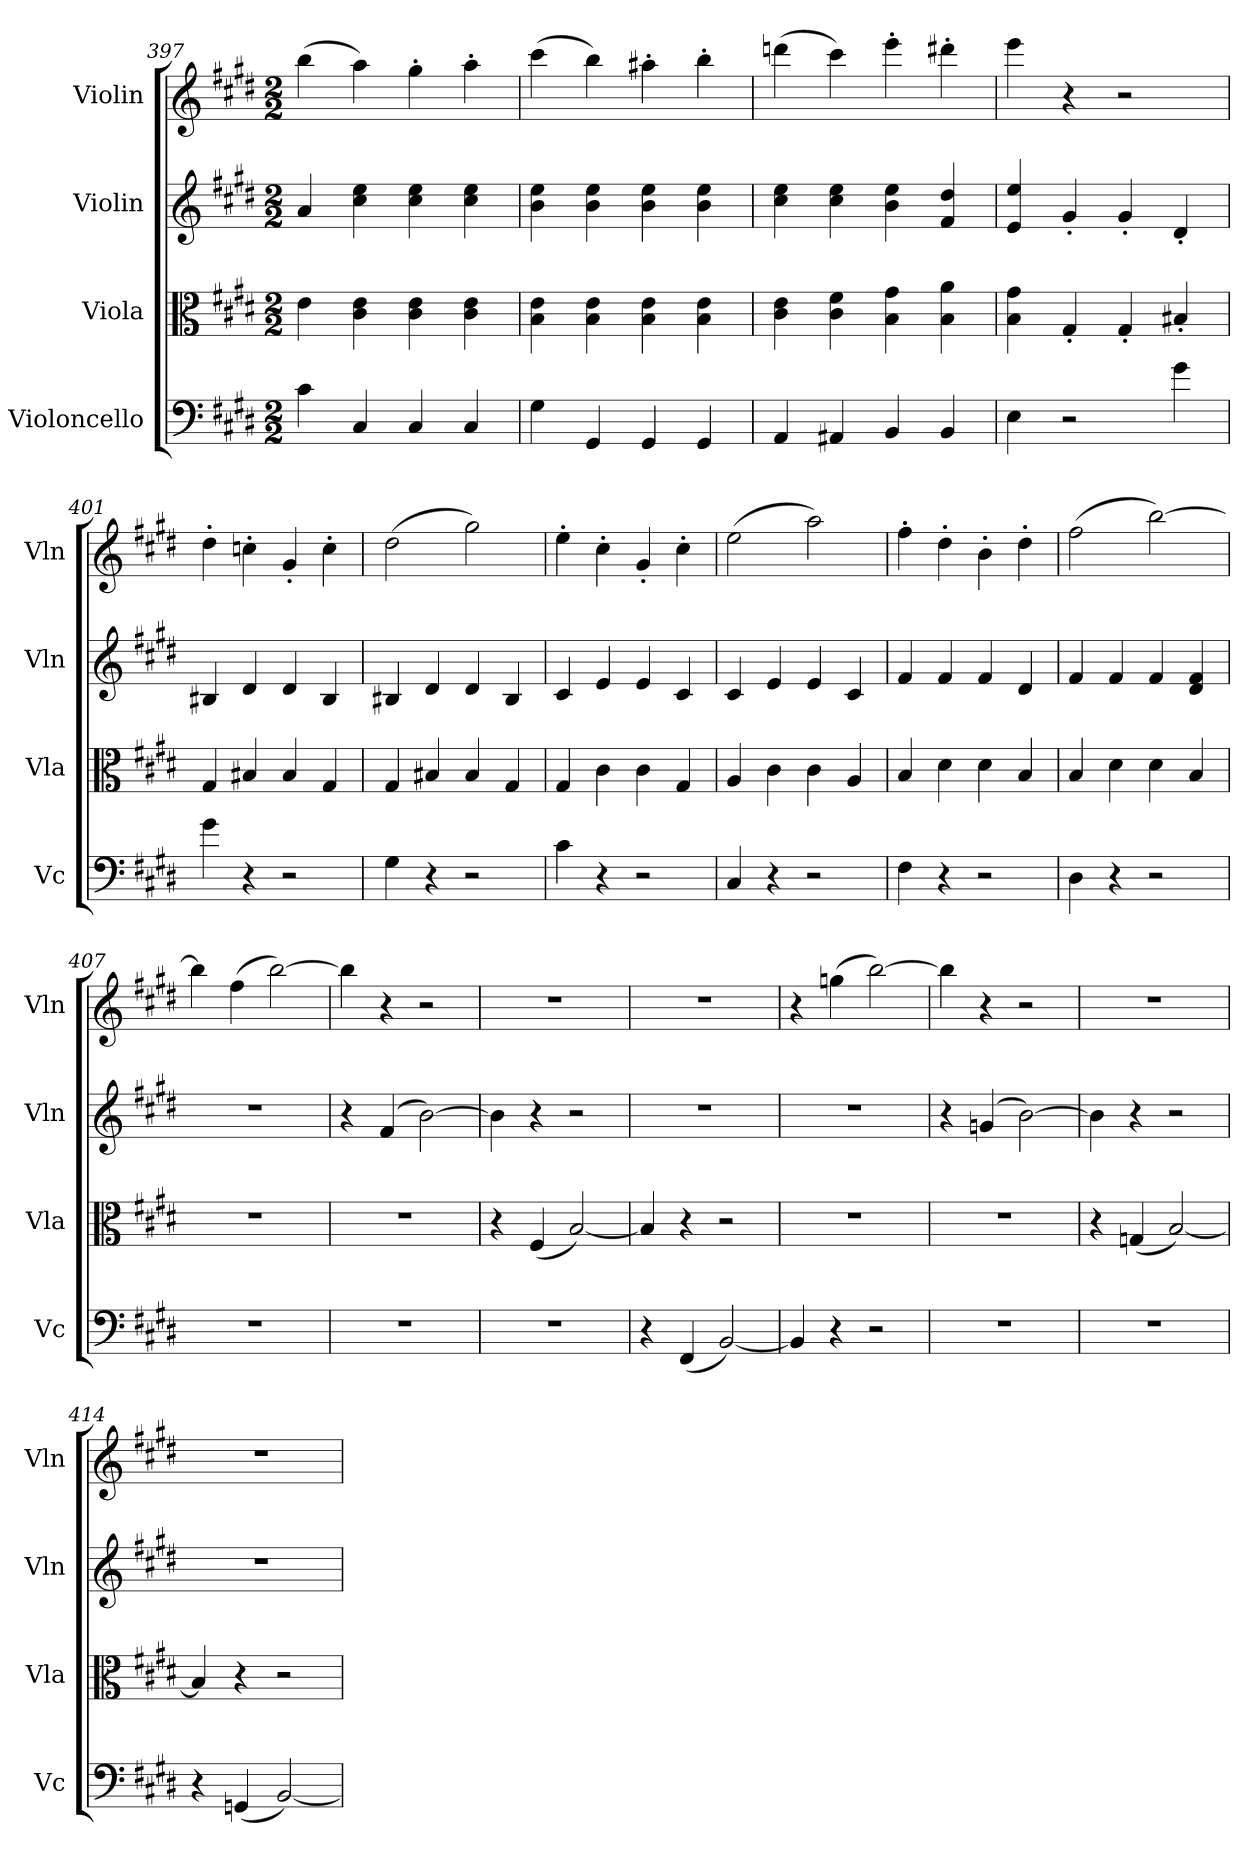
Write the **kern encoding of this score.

**kern	**kern	**kern	**kern
*part4	*part3	*part2	*part1
*staff4	*staff3	*staff2	*staff1
*I"Violoncello	*I"Viola	*I"Violin	*I"Violin
*I'Vc	*I'Vla	*I'Vln	*I'Vln
*clefF4	*clefC3	*clefG2	*clefG2
*k[f#c#g#d#]	*k[f#c#g#d#]	*k[f#c#g#d#]	*k[f#c#g#d#]
*M2/2	*M2/2	*M2/2	*M2/2
=397	=397	=397	=397
4c#\	4e\	4a/	(4bb\
4C#/	4c#\ 4e\	4cc#\ 4ee\	4aa\)
4C#/	4c#\ 4e\	4cc#\ 4ee\	4gg#'\
4C#/	4c#\ 4e\	4cc#\ 4ee\	4aa'\
=398	=398	=398	=398
4G#\	4B\ 4e\	4b\ 4ee\	(4ccc#\
4GG#/	4B\ 4e\	4b\ 4ee\	4bb\)
4GG#/	4B\ 4e\	4b\ 4ee\	4aa#X'\
4GG#/	4B\ 4e\	4b\ 4ee\	4bb'\
=399	=399	=399	=399
4AA/	4c#\ 4e\	4cc#\ 4ee\	(4dddn\
4AA#X/	4c#\ 4f#\	4cc#\ 4ee\	4ccc#\)
4BB/	4B\ 4g#\	4b\ 4ee\	4eee'\
4BB/	4B\ 4a\	4f#/ 4dd#/	4ddd#X'\
=400	=400	=400	=400
4E\	4B\ 4g#\	4e/ 4ee/	4eee\
2r	4G#'/	4g#'/	4r
.	4G#'/	4g#'/	2r
4g#\	4B#X'/	4d#'/	.
=401	=401	=401	=401
4g#\	4G#/	4B#X/	4dd#'\
4r	4B#X/	4d#/	4ccn'\
2r	4B#/	4d#/	4g#'/
.	4G#/	4B#/	4cc'\
=402	=402	=402	=402
4G#\	4G#/	4B#X/	(2dd#\
4r	4B#X/	4d#/	.
2r	4B#/	4d#/	2gg#\)
.	4G#/	4B#/	.
=403	=403	=403	=403
4c#\	4G#/	4c#/	4ee'\
4r	4c#\	4e/	4cc#'\
2r	4c#\	4e/	4g#'/
.	4G#/	4c#/	4cc#'\
=404	=404	=404	=404
4C#/	4A/	4c#/	(2ee\
4r	4c#\	4e/	.
2r	4c#\	4e/	2aa\)
.	4A/	4c#/	.
=405	=405	=405	=405
4F#\	4B/	4f#/	4ff#'\
4r	4d#\	4f#/	4dd#'\
2r	4d#\	4f#/	4b'\
.	4B/	4d#/	4dd#'\
=406	=406	=406	=406
4D#\	4B/	4f#/	(2ff#\
4r	4d#\	4f#/	.
2r	4d#\	4f#/	[2bb\)
.	4B/	4d#/ 4f#/	.
=407	=407	=407	=407
1r	1r	1r	4bb\]
.	.	.	(4ff#\
.	.	.	[2bb\)
=408	=408	=408	=408
1r	1r	4r	4bb\]
.	.	(4f#/	4r
.	.	[2b\)	2r
=409	=409	=409	=409
1r	4r	4b\]	1r
.	(4F#/	4r	.
.	[2B/)	2r	.
=410	=410	=410	=410
4r	4B/]	1r	1r
(4FF#/	4r	.	.
[2BB/)	2r	.	.
=411	=411	=411	=411
4BB/]	1r	1r	4r
4r	.	.	(4ggn\
2r	.	.	[2bb\)
=412	=412	=412	=412
1r	1r	4r	4bb\]
.	.	(4gn/	4r
.	.	[2b\)	2r
=413	=413	=413	=413
1r	4r	4b\]	1r
.	(4Gn/	4r	.
.	[2B/)	2r	.
=414	=414	=414	=414
4r	4B/]	1r	1r
(4GGn/	4r	.	.
[2BB/)	2r	.	.
=	=	=	=
*-	*-	*-	*-
